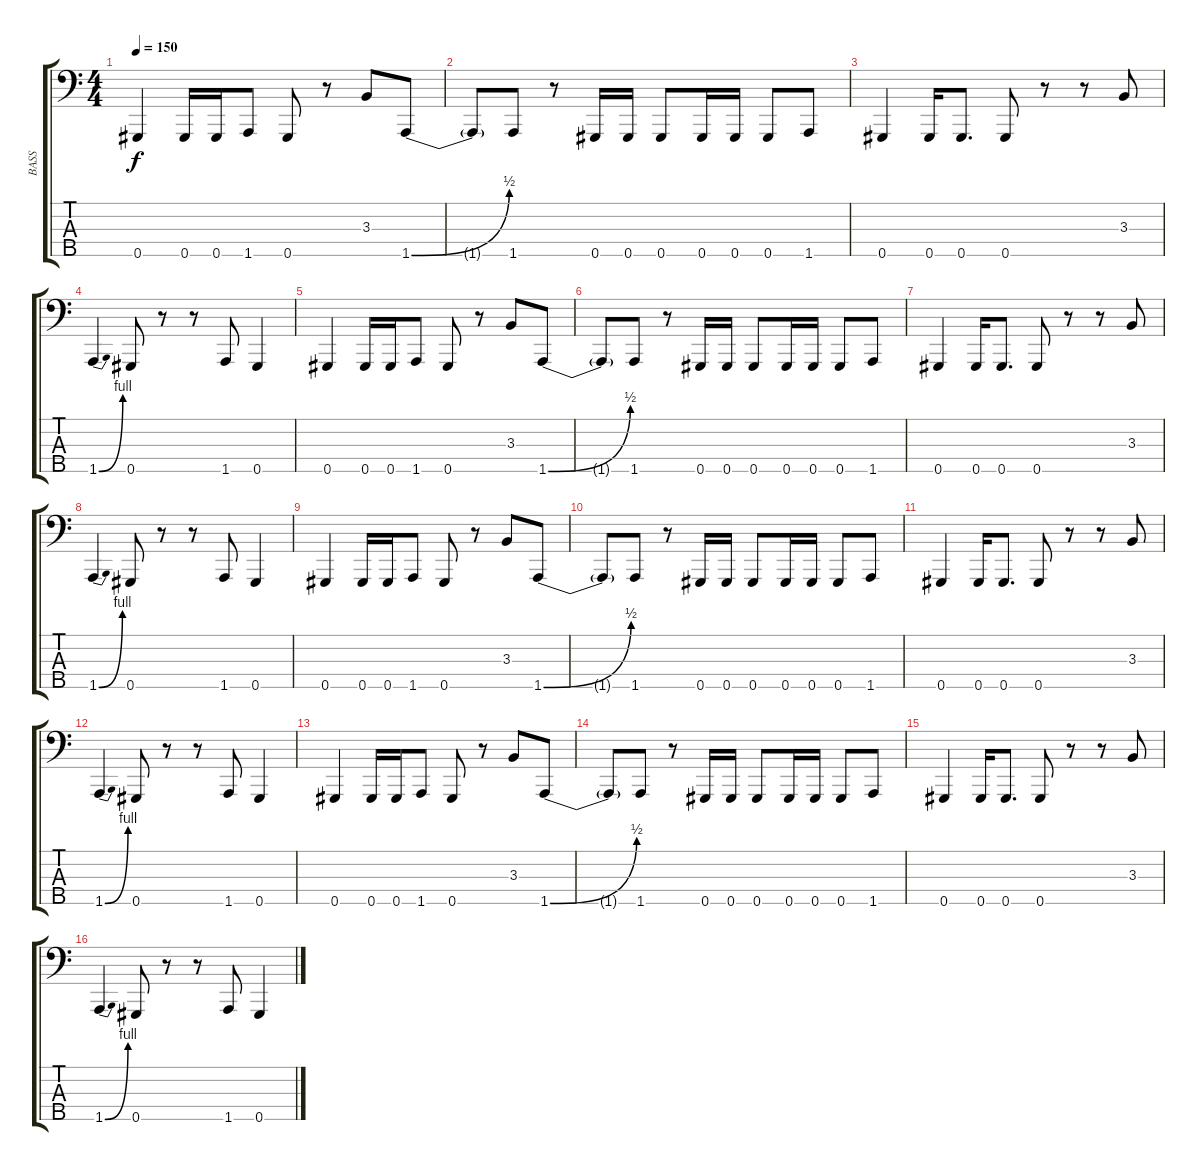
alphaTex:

\track ("BASS" "BASS") {instrument electricbasspick}
\staff {score tabs}
\tuning (Gb2 Db2 Ab1 Eb1 Ab0) {hide}
\ts (4 4)
\tempo 150
\clef f4
\ks c
0.5.4{dy f} 0.5.16 0.5.16 1.5.8 0.5.8 r.8 3.3.8 1.5{be (bend 0 0 60 2)}.8 |
1.5{t}.8 1.5.8 r.8 0.5.16 0.5.16 0.5.8 0.5.16 0.5.16 0.5.8 1.5.8 |
0.5.4 0.5.16 0.5.8{d} 0.5.8 r.8 r.8 3.3.8 |
1.5{be (bend 0 0 60 4)}.4 0.5.8 r.8 r.8 1.5.8 0.5.4 |
0.5.4 0.5.16 0.5.16 1.5.8 0.5.8 r.8 3.3.8 1.5{be (bend 0 0 60 2)}.8 |
1.5{t}.8 1.5.8 r.8 0.5.16 0.5.16 0.5.8 0.5.16 0.5.16 0.5.8 1.5.8 |
0.5.4 0.5.16 0.5.8{d} 0.5.8 r.8 r.8 3.3.8 |
1.5{be (bend 0 0 60 4)}.4 0.5.8 r.8 r.8 1.5.8 0.5.4 |
0.5.4 0.5.16 0.5.16 1.5.8 0.5.8 r.8 3.3.8 1.5{be (bend 0 0 60 2)}.8 |
1.5{t}.8 1.5.8 r.8 0.5.16 0.5.16 0.5.8 0.5.16 0.5.16 0.5.8 1.5.8 |
0.5.4 0.5.16 0.5.8{d} 0.5.8 r.8 r.8 3.3.8 |
1.5{be (bend 0 0 60 4)}.4 0.5.8 r.8 r.8 1.5.8 0.5.4 |
0.5.4 0.5.16 0.5.16 1.5.8 0.5.8 r.8 3.3.8 1.5{be (bend 0 0 60 2)}.8 |
1.5{t}.8 1.5.8 r.8 0.5.16 0.5.16 0.5.8 0.5.16 0.5.16 0.5.8 1.5.8 |
0.5.4 0.5.16 0.5.8{d} 0.5.8 r.8 r.8 3.3.8 |
1.5{be (bend 0 0 60 4)}.4 0.5.8 r.8 r.8 1.5.8 0.5.4
